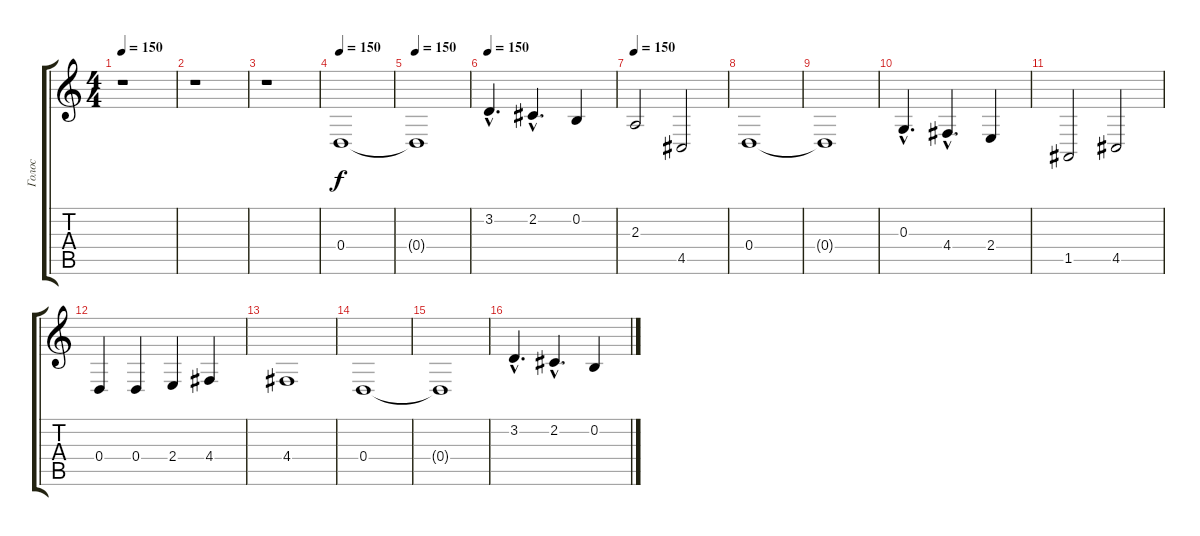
\track ("Голос" "Голос") {instrument recorder}
\staff {score tabs}
\tuning (E4 B3 G3 D3 A2 E2) {hide}
\ts (4 4)
\tempo 150
\clef g2
\ks c
r.1{dy f} |
r.1 |
r.1 |
\tempo 150
0.4.1 |
\tempo 150
0.4{t}.1 |
\tempo 150
3.2{hac}.4{d} 2.2{hac}.4{d} 0.2.4 |
\tempo 150
2.3.2 4.5.2 |
0.4.1 |
0.4{t}.1 |
0.3{hac}.4{d} 4.4{hac}.4{d} 2.4.4 |
1.5.2 4.5.2 |
0.4.4 0.4.4 2.4.4 4.4.4 |
4.4.1 |
0.4.1 |
0.4{t}.1 |
3.2{hac}.4{d} 2.2{hac}.4{d} 0.2.4
